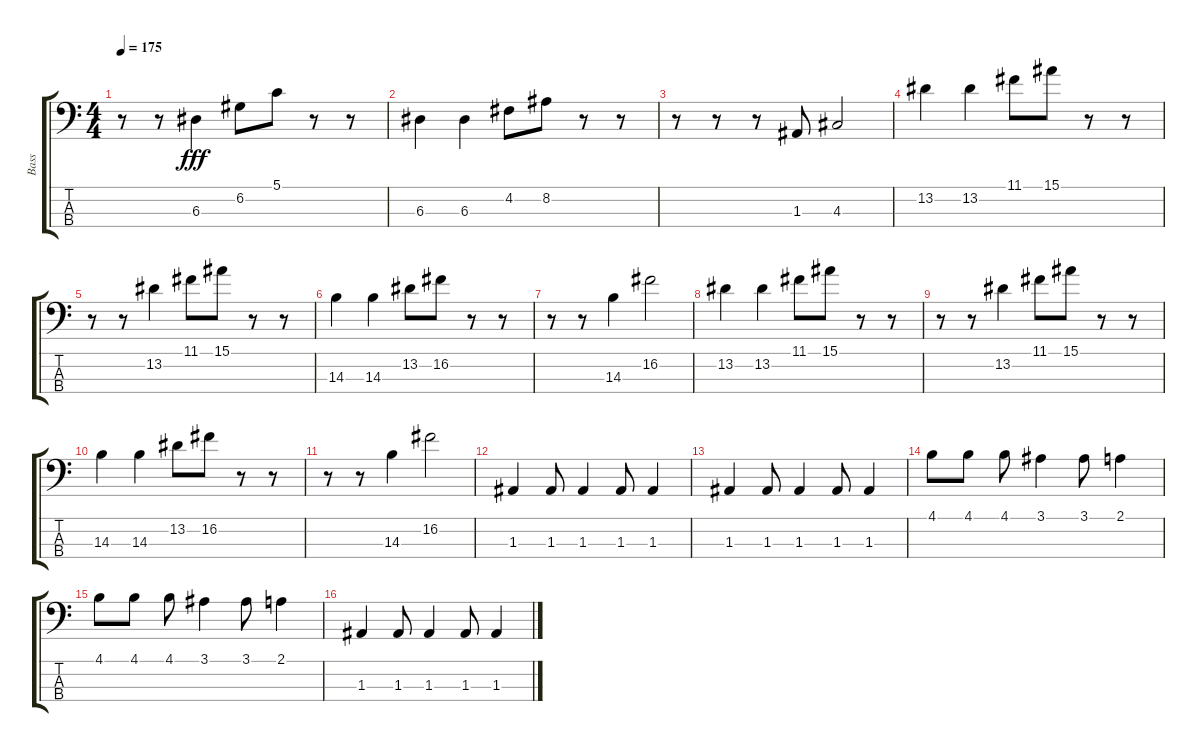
\track ("Bass" "Bass") {instrument electricbassfinger}
\staff {score tabs}
\tuning (G2 D2 A1 E1) {hide}
\ts (4 4)
\tempo 175
\clef f4
\ks c
r.8{dy fff} r.8 6.3.4 6.2.8 5.1.8 r.8 r.8 |
6.3.4 6.3.4 4.2.8 8.2.8 r.8 r.8 |
r.8 r.8 r.8 1.3.8 4.3.2 |
13.2.4 13.2.4 11.1.8 15.1.8 r.8 r.8 |
r.8 r.8 13.2.4 11.1.8 15.1.8 r.8 r.8 |
14.3.4 14.3.4 13.2.8 16.2.8 r.8 r.8 |
r.8 r.8 14.3.4 16.2.2 |
13.2.4 13.2.4 11.1.8 15.1.8 r.8 r.8 |
r.8 r.8 13.2.4 11.1.8 15.1.8 r.8 r.8 |
14.3.4 14.3.4 13.2.8 16.2.8 r.8 r.8 |
r.8 r.8 14.3.4 16.2.2 |
1.3.4 1.3.8 1.3.4 1.3.8 1.3.4 |
1.3.4 1.3.8 1.3.4 1.3.8 1.3.4 |
4.1.8 4.1.8 4.1.8 3.1.4 3.1.8 2.1.4 |
4.1.8 4.1.8 4.1.8 3.1.4 3.1.8 2.1.4 |
1.3.4 1.3.8 1.3.4 1.3.8 1.3.4
